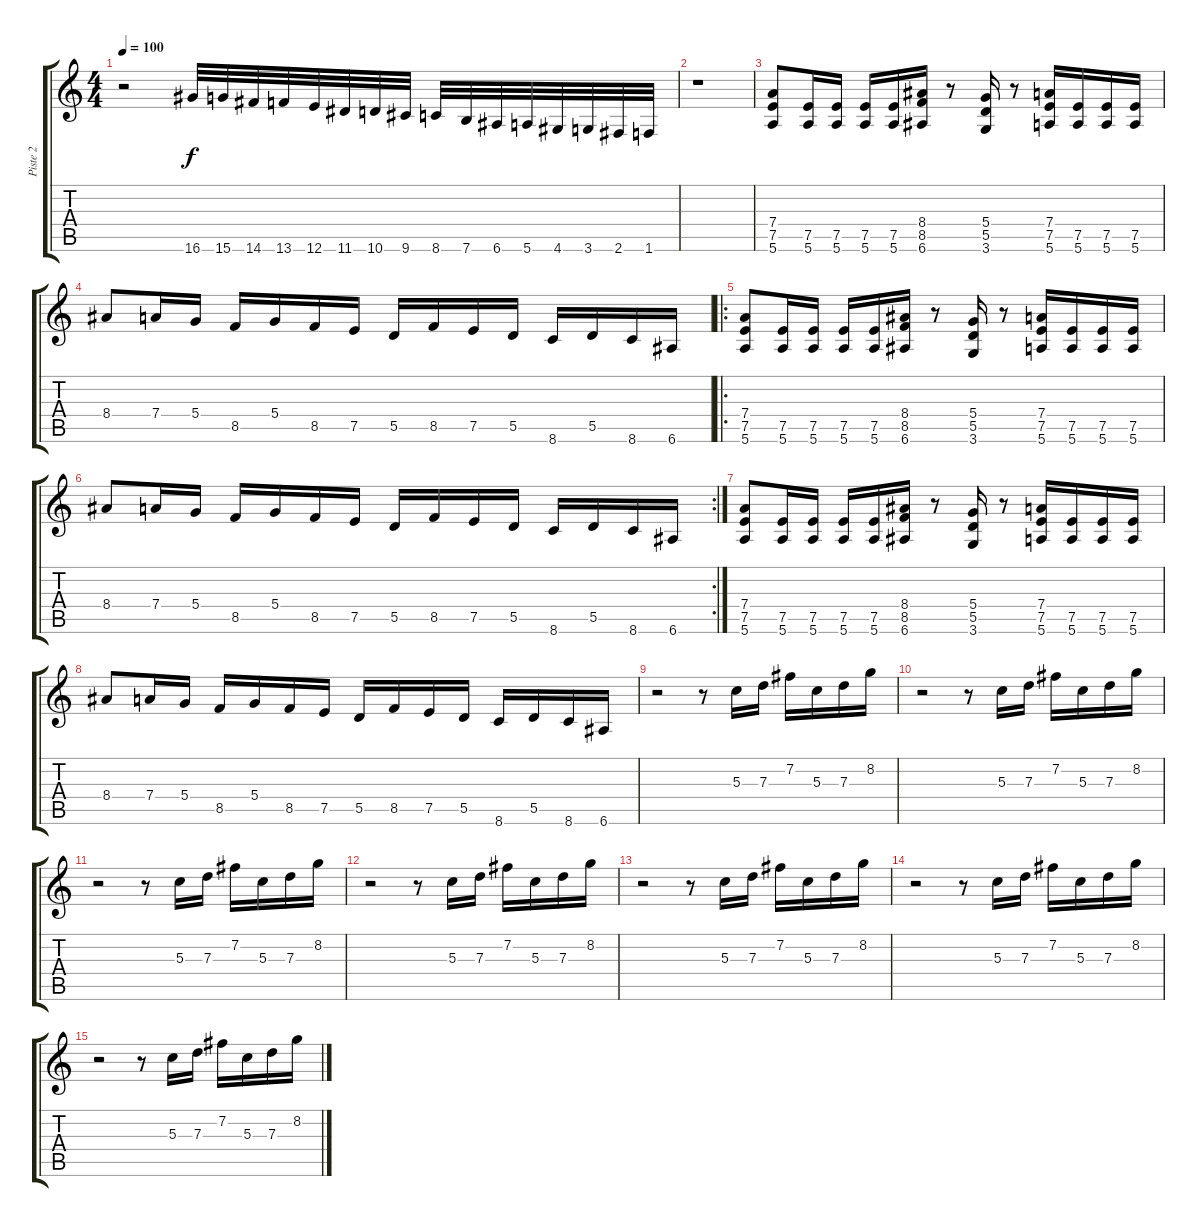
\track ("Piste 2" "Piste 2") {instrument overdrivenguitar}
\staff {score tabs}
\tuning (E4 B3 G3 D3 A2 E2) {hide}
\ts (4 4)
\tempo 100
\clef g2
\ks c
r.2{dy f} 16.6.32 15.6.32 14.6.32 13.6.32 12.6.32 11.6.32 10.6.32 9.6.32 8.6.32 7.6.32 6.6.32 5.6.32 4.6.32 3.6.32 2.6.32 1.6.32 |
r.1 |
(7.4 7.5 5.6).8 (7.5 5.6).16 (7.5 5.6).16 (7.5 5.6).16 (7.5 5.6).16 (8.4 8.5 6.6).16 r.8 (5.4 5.5 3.6).16 r.8 (7.4 7.5 5.6).16 (7.5 5.6).16 (7.5 5.6).16 (7.5 5.6).16 |
8.4.8 7.4.16 5.4.16 8.5.16 5.4.16 8.5.16 7.5.16 5.5.16 8.5.16 7.5.16 5.5.16 8.6.16 5.5.16 8.6.16 6.6.16 |
\ro
(7.4 7.5 5.6).8 (7.5 5.6).16 (7.5 5.6).16 (7.5 5.6).16 (7.5 5.6).16 (8.4 8.5 6.6).16 r.8 (5.4 5.5 3.6).16 r.8 (7.4 7.5 5.6).16 (7.5 5.6).16 (7.5 5.6).16 (7.5 5.6).16 |
\rc 2
8.4.8 7.4.16 5.4.16 8.5.16 5.4.16 8.5.16 7.5.16 5.5.16 8.5.16 7.5.16 5.5.16 8.6.16 5.5.16 8.6.16 6.6.16 |
(7.4 7.5 5.6).8 (7.5 5.6).16 (7.5 5.6).16 (7.5 5.6).16 (7.5 5.6).16 (8.4 8.5 6.6).16 r.8 (5.4 5.5 3.6).16 r.8 (7.4 7.5 5.6).16 (7.5 5.6).16 (7.5 5.6).16 (7.5 5.6).16 |
8.4.8 7.4.16 5.4.16 8.5.16 5.4.16 8.5.16 7.5.16 5.5.16 8.5.16 7.5.16 5.5.16 8.6.16 5.5.16 8.6.16 6.6.16 |
r.2 r.8 5.3.16 7.3.16 7.2.16 5.3.16 7.3.16 8.2.16 |
r.2 r.8 5.3.16 7.3.16 7.2.16 5.3.16 7.3.16 8.2.16 |
r.2 r.8 5.3.16 7.3.16 7.2.16 5.3.16 7.3.16 8.2.16 |
r.2 r.8 5.3.16 7.3.16 7.2.16 5.3.16 7.3.16 8.2.16 |
r.2 r.8 5.3.16 7.3.16 7.2.16 5.3.16 7.3.16 8.2.16 |
r.2 r.8 5.3.16 7.3.16 7.2.16 5.3.16 7.3.16 8.2.16 |
r.2 r.8 5.3.16 7.3.16 7.2.16 5.3.16 7.3.16 8.2.16
